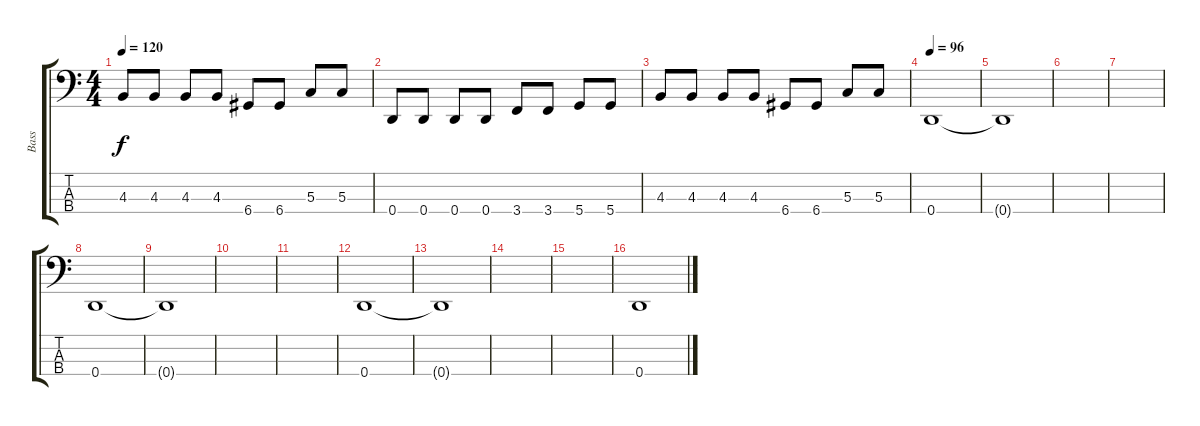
\track ("Bass" "Bass") {instrument electricbassfinger}
\staff {score tabs}
\tuning (F2 C2 G1 D1) {hide}
\ts (4 4)
\tempo 120
\clef f4
\ks c
4.3.8{dy f} 4.3.8 4.3.8 4.3.8 6.4.8 6.4.8 5.3.8 5.3.8 |
0.4.8 0.4.8 0.4.8 0.4.8 3.4.8 3.4.8 5.4.8 5.4.8 |
4.3.8 4.3.8 4.3.8 4.3.8 6.4.8 6.4.8 5.3.8 5.3.8 |
\tempo 96
0.4.1 |
0.4{t}.1 |
|
|
0.4.1 |
0.4{t}.1 |
|
|
0.4.1 |
0.4{t}.1 |
|
|
0.4.1
